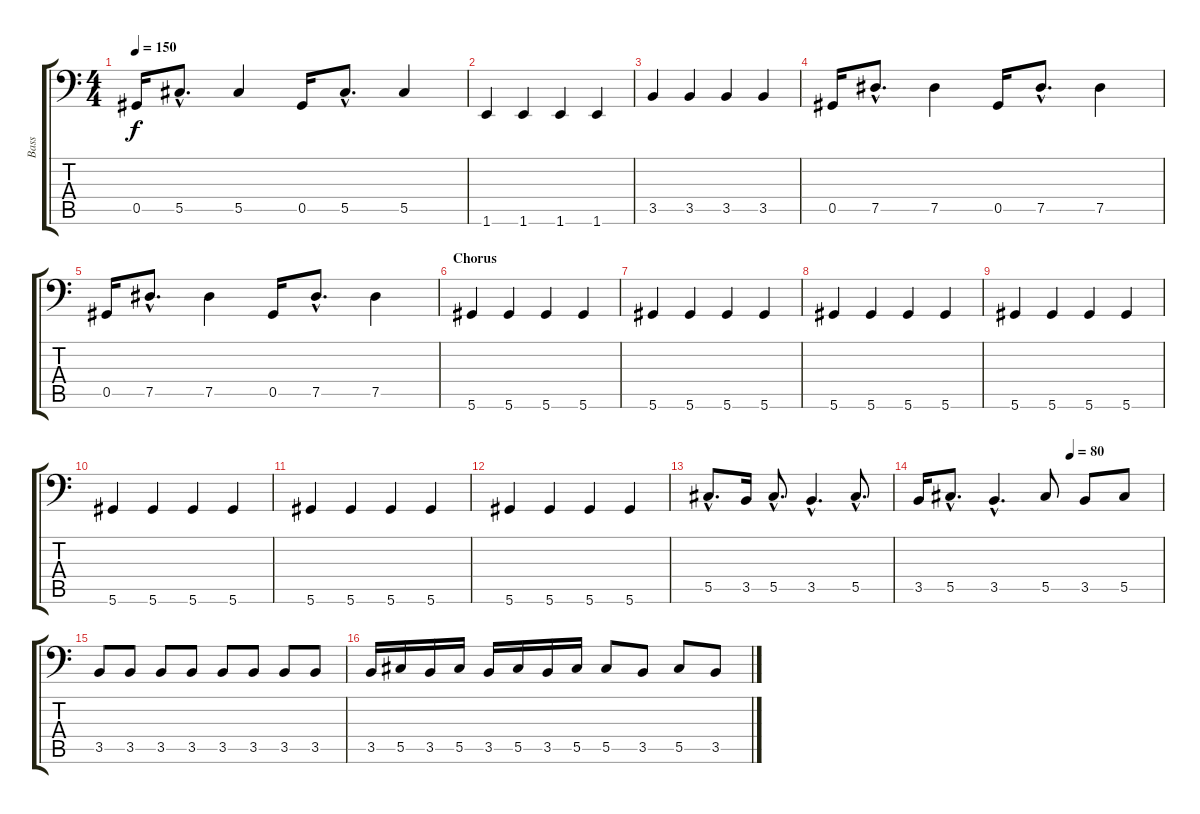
\track ("Bass" "Bass") {instrument distortionguitar}
\staff {score tabs}
\tuning (Eb3 Bb2 Gb2 Db2 Ab1 Eb1) {hide}
\ts (4 4)
\tempo 150
\clef f4
\ks c
0.5.16{dy f} 5.5{hac}.8{d} 5.5.4 0.5.16 5.5{hac}.8{d} 5.5.4 |
1.6.4 1.6.4 1.6.4 1.6.4 |
3.5.4 3.5.4 3.5.4 3.5.4 |
0.5.16 7.5{hac}.8{d} 7.5.4 0.5.16 7.5{hac}.8{d} 7.5.4 |
0.5.16 7.5{hac}.8{d} 7.5.4 0.5.16 7.5{hac}.8{d} 7.5.4 |
\section ("" "Chorus")
5.6.4 5.6.4 5.6.4 5.6.4 |
5.6.4 5.6.4 5.6.4 5.6.4 |
5.6.4 5.6.4 5.6.4 5.6.4 |
5.6.4 5.6.4 5.6.4 5.6.4 |
5.6.4 5.6.4 5.6.4 5.6.4 |
5.6.4 5.6.4 5.6.4 5.6.4 |
5.6.4 5.6.4 5.6.4 5.6.4 |
5.5{hac}.8{d} 3.5.16 5.5{hac}.8{d} 3.5{hac}.4{d} 5.5{hac}.8{d} |
\tempo (80 0.625)
3.5.16 5.5{hac}.8{d} 3.5{hac}.4{d} 5.5.8 3.5.8 5.5.8 |
3.5.8 3.5.8 3.5.8 3.5.8 3.5.8 3.5.8 3.5.8 3.5.8 |
3.5.16 5.5.16 3.5.16 5.5.16 3.5.16 5.5.16 3.5.16 5.5.16 5.5.8 3.5.8 5.5.8 3.5.8
